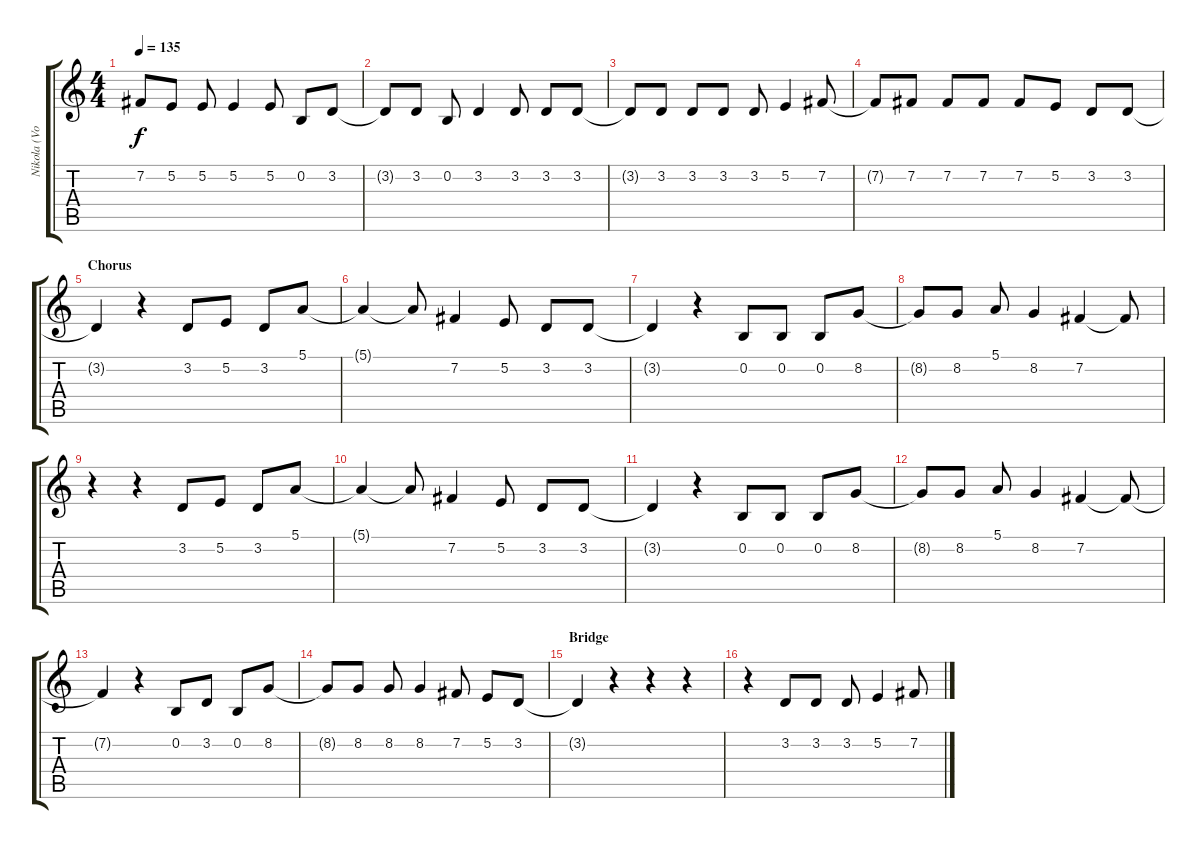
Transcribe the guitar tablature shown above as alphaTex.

\track ("Nikola (Vocals)" "Nikola (Vo") {instrument oboe}
\staff {score tabs}
\tuning (E4 B3 G3 D3 A2 E2) {hide}
\ts (4 4)
\tempo 135
\clef g2
\ks c
7.2{t}.8{dy f} 5.2.8 5.2.8 5.2.4 5.2.8 0.2.8 3.2.8 |
3.2{t}.8 3.2.8 0.2.8 3.2.4 3.2.8 3.2.8 3.2.8 |
3.2{t}.8 3.2.8 3.2.8 3.2.8 3.2.8 5.2.4 7.2.8 |
7.2{t}.8 7.2.8 7.2.8 7.2.8 7.2.8 5.2.8 3.2.8 3.2.8 |
\section ("" "Chorus")
3.2{t}.4 r.4 3.2.8 5.2.8 3.2.8 5.1.8 |
5.1{t}.4 5.1{t}.8 7.2.4 5.2.8 3.2.8 3.2.8 |
3.2{t}.4 r.4 0.2.8 0.2.8 0.2.8 8.2.8 |
8.2{t}.8 8.2.8 5.1.8 8.2.4 7.2.4 7.2{t}.8 |
r.4 r.4 3.2.8 5.2.8 3.2.8 5.1.8 |
5.1{t}.4 5.1{t}.8 7.2.4 5.2.8 3.2.8 3.2.8 |
3.2{t}.4 r.4 0.2.8 0.2.8 0.2.8 8.2.8 |
8.2{t}.8 8.2.8 5.1.8 8.2.4 7.2.4 7.2{t}.8 |
7.2{t}.4 r.4 0.2.8 3.2.8 0.2.8 8.2.8 |
8.2{t}.8 8.2.8 8.2.8 8.2.4 7.2.8 5.2.8 3.2.8 |
\section ("" "Bridge")
3.2{t}.4 r.4 r.4 r.4 |
r.4 3.2.8 3.2.8 3.2.8 5.2.4 7.2.8
